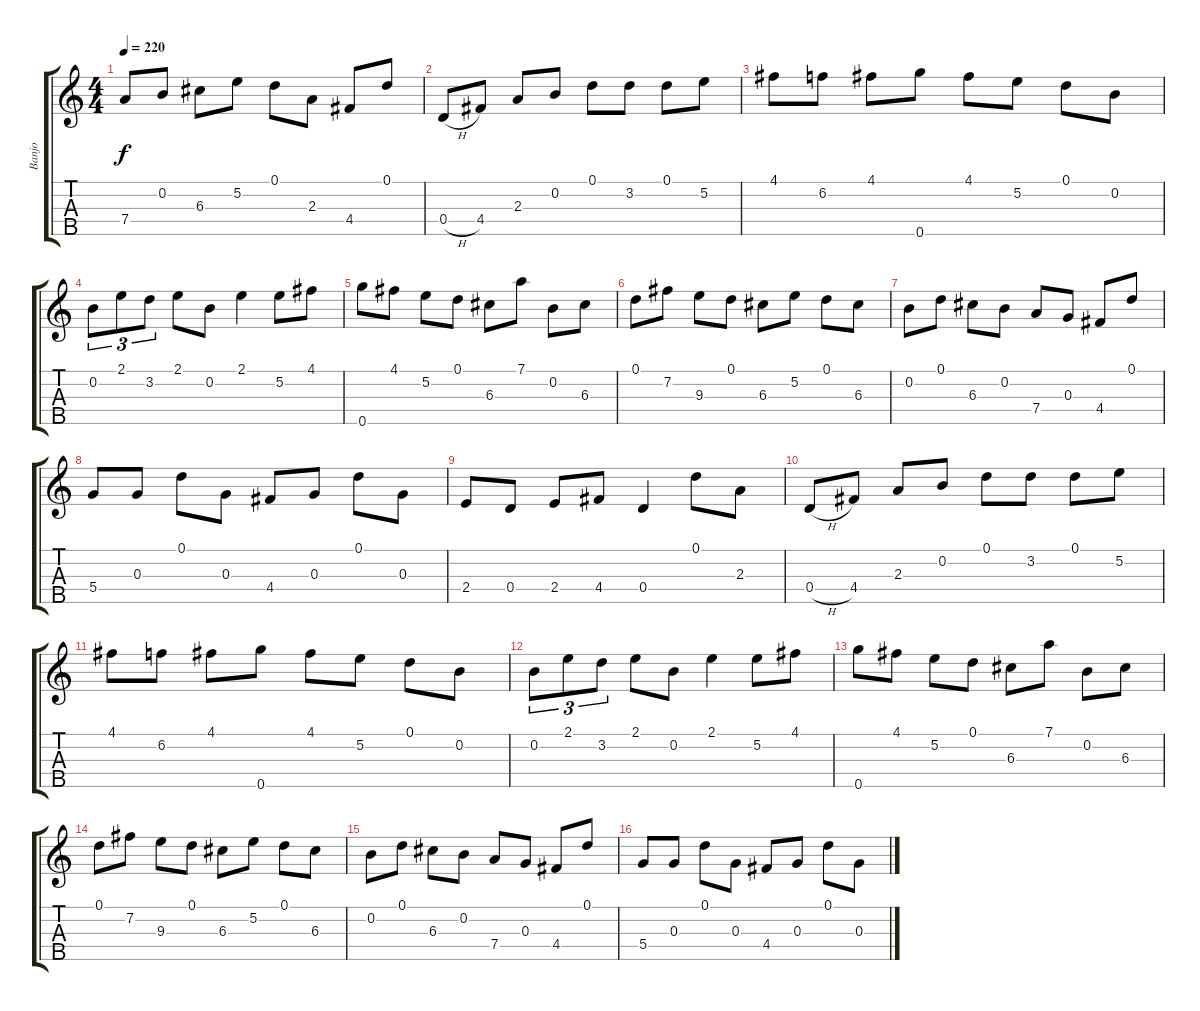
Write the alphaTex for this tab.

\track ("Banjo" "Banjo") {instrument banjo}
\staff {score tabs}
\tuning (D4 B3 G3 D3 G4) {hide}
\displaytranspose 12
\ts (4 4)
\tempo 220
\clef g2
\ks c
7.4.8{dy f} 0.2.8 6.3.8 5.2.8 0.1.8 2.3.8 4.4.8 0.1.8 |
0.4{h}.8 4.4.8 2.3.8 0.2.8 0.1.8 3.2.8 0.1.8 5.2.8 |
4.1.8 6.2.8 4.1.8 0.5.8 4.1.8 5.2.8 0.1.8 0.2.8 |
0.2.8{tu (3 2)} 2.1.8{tu (3 2)} 3.2.8{tu (3 2)} 2.1.8 0.2.8 2.1.4 5.2.8 4.1.8 |
0.5.8 4.1.8 5.2.8 0.1.8 6.3.8 7.1.8 0.2.8 6.3.8 |
0.1.8 7.2.8 9.3.8 0.1.8 6.3.8 5.2.8 0.1.8 6.3.8 |
0.2.8 0.1.8 6.3.8 0.2.8 7.4.8 0.3.8 4.4.8 0.1.8 |
5.4.8 0.3.8 0.1.8 0.3.8 4.4.8 0.3.8 0.1.8 0.3.8 |
2.4.8 0.4.8 2.4.8 4.4.8 0.4.4 0.1.8 2.3.8 |
0.4{h}.8 4.4.8 2.3.8 0.2.8 0.1.8 3.2.8 0.1.8 5.2.8 |
4.1.8 6.2.8 4.1.8 0.5.8 4.1.8 5.2.8 0.1.8 0.2.8 |
0.2.8{tu (3 2)} 2.1.8{tu (3 2)} 3.2.8{tu (3 2)} 2.1.8 0.2.8 2.1.4 5.2.8 4.1.8 |
0.5.8 4.1.8 5.2.8 0.1.8 6.3.8 7.1.8 0.2.8 6.3.8 |
0.1.8 7.2.8 9.3.8 0.1.8 6.3.8 5.2.8 0.1.8 6.3.8 |
0.2.8 0.1.8 6.3.8 0.2.8 7.4.8 0.3.8 4.4.8 0.1.8 |
5.4.8 0.3.8 0.1.8 0.3.8 4.4.8 0.3.8 0.1.8 0.3.8
